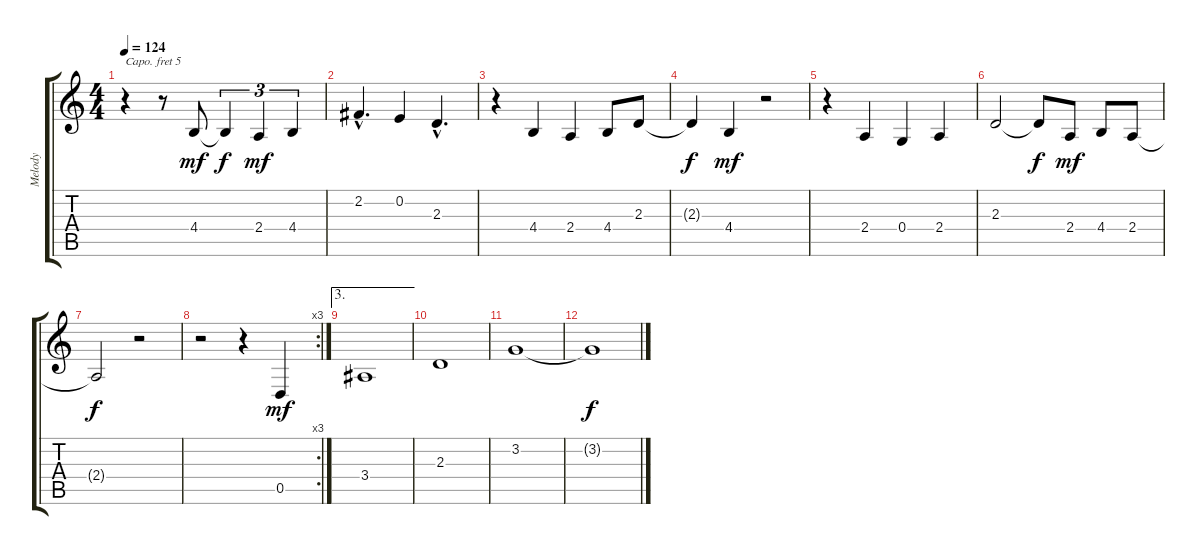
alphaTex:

\track ("Melody" "Melody") {instrument choiraahs}
\staff {score tabs}
\capo 5
\tuning (E4 B3 G3 D3 A2 E2) {hide}
\ts (4 4)
\tempo 124
\clef g2
\ks c
r.4{dy mf} r.8 4.4.8 4.4{t}.4{tu (3 2) dy f} 2.4.4{tu (3 2) dy mf} 4.4.4{tu (3 2)} |
2.2{hac}.4{d} 0.2.4 2.3{hac}.4{d} |
r.4 4.4.4 2.4.4 4.4.8 2.3.8 |
2.3{t}.4{dy f} 4.4.4{dy mf} r.2 |
r.4 2.4.4 0.4.4 2.4.4 |
2.3.2 2.3{t}.8{dy f} 2.4.8{dy mf} 4.4.8 2.4.8 |
2.4{t}.2{dy f} r.2 |
\rc 3
r.2 r.4 0.5.4{dy mf} |
\ae 3
3.4.1 |
2.3.1 |
3.2.1 |
3.2{t}.1{dy f}
